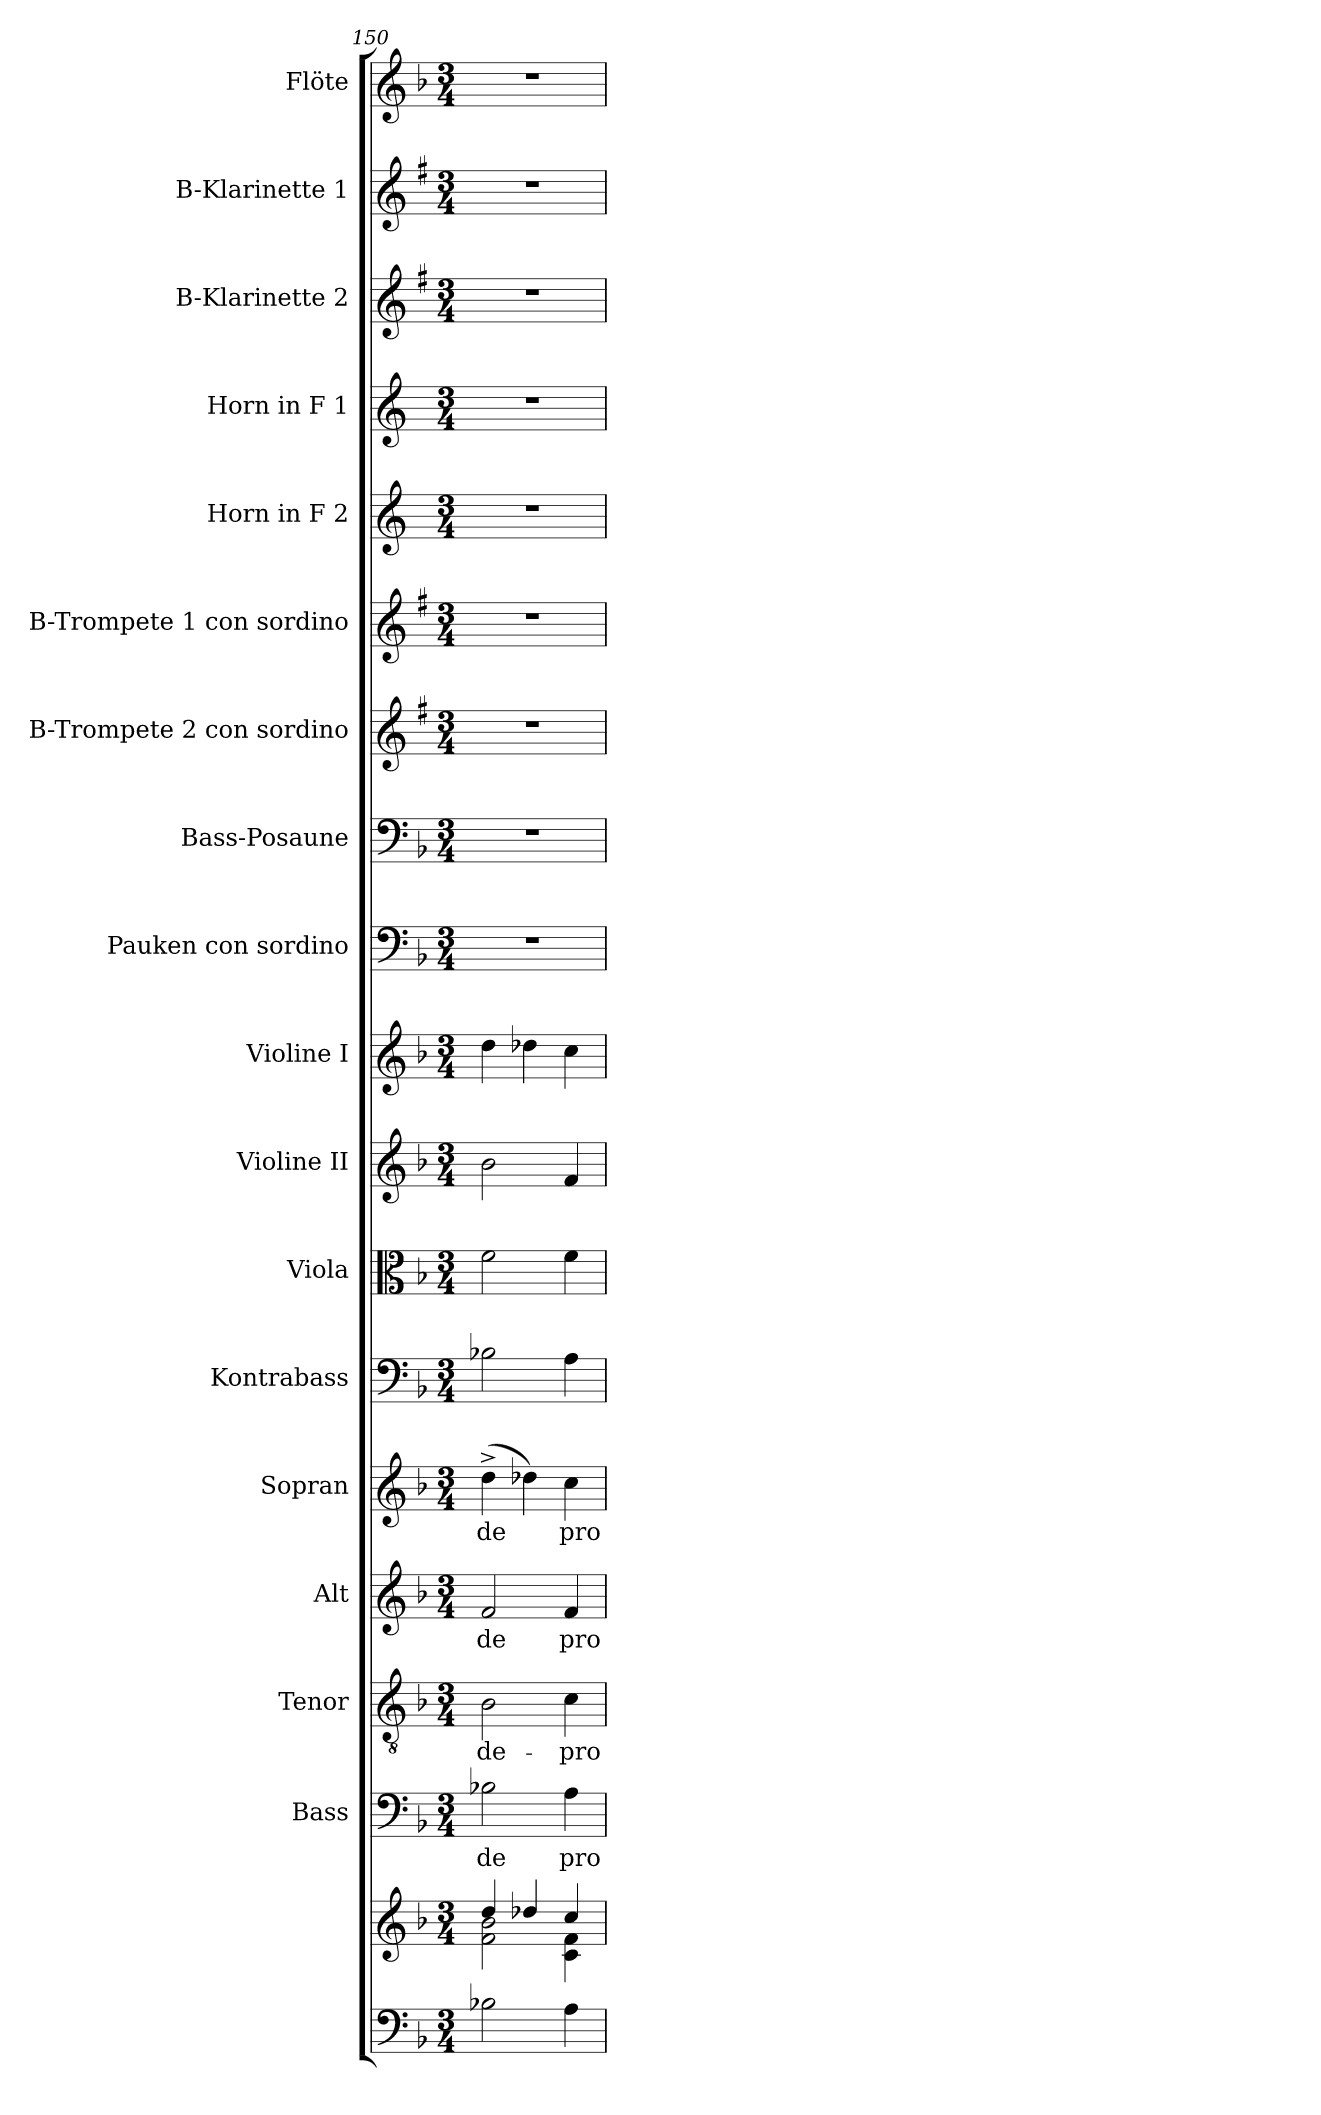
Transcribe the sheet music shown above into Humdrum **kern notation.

**kern	**kern	**kern	**text	**kern	**text	**kern	**text	**kern	**text	**kern	**kern	**kern	**kern	**kern	**kern	**kern	**kern	**kern	**kern	**kern	**kern	**kern
*part18	*part18	*part17	*part17	*part16	*part16	*part15	*part15	*part14	*part14	*part13	*part12	*part11	*part10	*part9	*part8	*part7	*part6	*part5	*part4	*part3	*part2	*part1
*staff19	*staff18	*staff17	*staff17	*staff16	*staff16	*staff15	*staff15	*staff14	*staff14	*staff13	*staff12	*staff11	*staff10	*staff9	*staff8	*staff7	*staff6	*staff5	*staff4	*staff3	*staff2	*staff1
*	*	*I"Bass	*	*I"Tenor	*	*I"Alt	*	*I"Sopran	*	*I"Kontrabass	*I"Viola	*I"Violine II	*I"Violine I	*I"Pauken con sordino	*I"Bass-Posaune	*I"B-Trompete 2 con sordino	*I"B-Trompete 1 con sordino	*I"Horn in F 2	*I"Horn in F 1	*I"B-Klarinette 2	*I"B-Klarinette 1	*I"Flöte
*	*	*I'B.	*	*I'T.	*	*I'A.	*	*I'S.	*	*I'Kb.	*I'Vla.	*I'Vl. II	*I'Vl. I	*I'Pk.	*I'B. Pos.	*I'B Trp. 2	*I'B Trp. 1	*	*	*I'B Kl. 2	*I'B Kl. 1	*I'Fl.
*clefF4	*clefG2	*clefF4	*	*clefGv2	*	*clefG2	*	*clefG2	*	*clefF4	*clefC3	*clefG2	*clefG2	*clefF4	*clefF4	*clefG2	*clefG2	*clefG2	*clefG2	*clefG2	*clefG2	*clefG2
*	*	*	*	*	*	*	*	*	*	*ITrd7c12	*	*	*	*	*	*ITrd1c2	*ITrd1c2	*ITrd4c7	*ITrd4c7	*ITrd1c2	*ITrd1c2	*
*k[b-]	*k[b-]	*k[b-]	*	*k[b-]	*	*k[b-]	*	*k[b-]	*	*k[b-]	*k[b-]	*k[b-]	*k[b-]	*k[b-]	*k[b-]	*k[b-]	*k[b-]	*k[b-]	*k[b-]	*k[b-]	*k[b-]	*k[b-]
*F:	*F:	*F:	*	*F:	*	*F:	*	*F:	*	*F:	*F:	*F:	*F:	*F:	*F:	*F:	*F:	*F:	*F:	*F:	*F:	*F:
*M3/4	*M3/4	*M3/4	*	*M3/4	*	*M3/4	*	*M3/4	*	*M3/4	*M3/4	*M3/4	*M3/4	*M3/4	*M3/4	*M3/4	*M3/4	*M3/4	*M3/4	*M3/4	*M3/4	*M3/4
=150	=150	=150	=150	=150	=150	=150	=150	=150	=150	=150	=150	=150	=150	=150	=150	=150	=150	=150	=150	=150	=150	=150
*	*^	*	*	*	*	*	*	*	*	*	*	*	*	*	*	*	*	*	*	*	*	*
!	!	!	!	!LO:LY:b	!	!LO:LY:b	!	!LO:LY:b	!	!LO:LY:b	!	!	!	!	!	!	!	!	!	!	!	!	!
2B-X\	4dd/	2f\ 2b-\	2B-X\	de	2B-\	de-	2f/	de	(>4dd^>\	de	2BB-X\	2f\	2b-\	4dd\	2.r	2.r	2.r	2.r	2.r	2.r	2.r	2.r	2.r
.	4dd-X/	.	.	.	.	.	.	.	4dd-X\)	.	.	.	.	4dd-X\	.	.	.	.	.	.	.	.	.
!	!	!	!	!LO:LY:b	!	!LO:LY:b	!	!LO:LY:b	!	!LO:LY:b	!	!	!	!	!	!	!	!	!	!	!	!	!
4A\	4cc/	4c\ 4f\	4A\	pro-	4c\	-pro-	4f/	pro-	4cc\	pro-	4AA\	4f\	4f/	4cc\	.	.	.	.	.	.	.	.	.
*	*v	*v	*	*	*	*	*	*	*	*	*	*	*	*	*	*	*	*	*	*	*	*	*
=	=	=	=	=	=	=	=	=	=	=	=	=	=	=	=	=	=	=	=	=	=	=
*-	*-	*-	*-	*-	*-	*-	*-	*-	*-	*-	*-	*-	*-	*-	*-	*-	*-	*-	*-	*-	*-	*-
